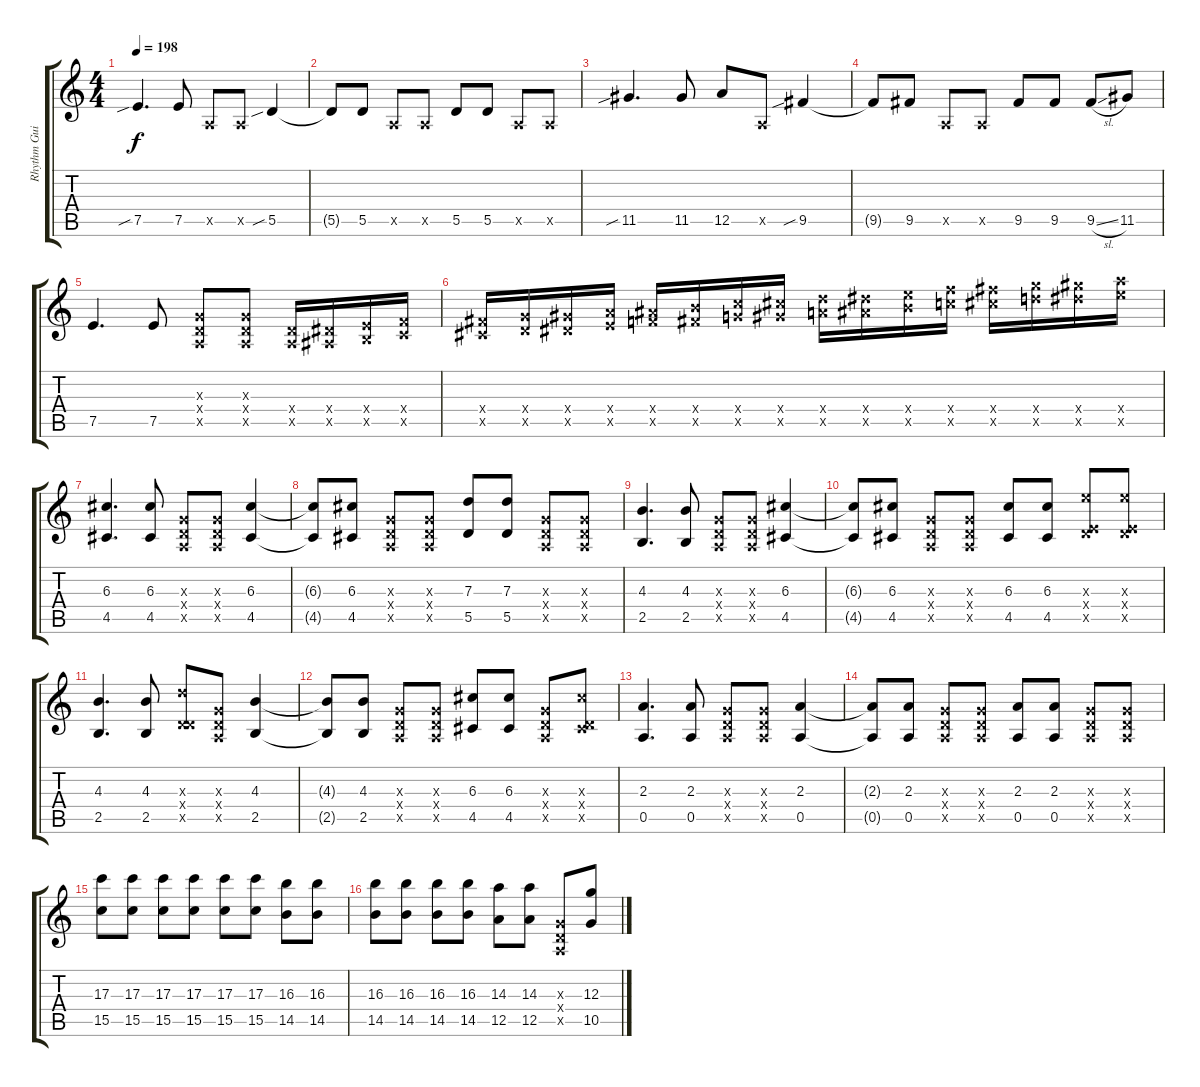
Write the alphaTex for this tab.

\track ("Rhythm Guitar R" "Rhythm Gui") {instrument distortionguitar}
\staff {score tabs}
\tuning (E4 B3 G3 D3 A2 D2) {hide}
\ts (4 4)
\tempo 198
\clef g2
\ks c
7.5{sib}.4{d dy f} 7.5.8 0.5{x}.8 0.5{x}.8 5.5{sib}.4 |
5.5{t}.8 5.5.8 0.5{x}.8 0.5{x}.8 5.5.8 5.5.8 0.5{x}.8 0.5{x}.8 |
11.5{sib}.4{d} 11.5.8 12.5.8 0.5{x}.8 9.5{sib}.4 |
9.5{t}.8 9.5.8 0.5{x}.8 0.5{x}.8 9.5.8 9.5.8 9.5{sl}.8 11.5.8 |
7.5.4{d} 7.5.8 (0.3{x} 0.4{x} 0.5{x}).8 (0.3{x} 0.4{x} 0.5{x}).8 (0.4{x} 0.5{x}).16 (1.4{x} 1.5{x}).16 (2.4{x} 2.5{x}).16 (3.4{x} 3.5{x}).16 |
(4.4{x} 4.5{x}).16 (5.4{x} 5.5{x}).16 (6.4{x} 6.5{x}).16 (7.4{x} 7.5{x}).16 (8.4{x} 8.5{x}).16 (9.4{x} 9.5{x}).16 (10.4{x} 10.5{x}).16 (11.4{x} 11.5{x}).16 (12.4{x} 12.5{x}).16 (13.4{x} 13.5{x}).16 (14.4{x} 14.5{x}).16 (15.4{x} 15.5{x}).16 (16.4{x} 16.5{x}).16 (17.4{x} 17.5{x}).16 (18.4{x} 18.5{x}).16 (19.4{x} 19.5{x}).16 |
(6.3 4.5).4{d} (6.3 4.5).8 (0.3{x} 0.4{x} 0.5{x}).8 (0.3{x} 0.4{x} 0.5{x}).8 (6.3 4.5).4 |
(6.3{t} 4.5{t}).8 (6.3 4.5).8 (0.3{x} 0.4{x} 0.5{x}).8 (0.3{x} 0.4{x} 0.5{x}).8 (7.3 5.5).8 (7.3 5.5).8 (0.3{x} 0.4{x} 0.5{x}).8 (0.3{x} 0.4{x} 0.5{x}).8 |
(4.3 2.5).4{d} (4.3 2.5).8 (0.3{x} 0.4{x} 0.5{x}).8 (0.3{x} 0.4{x} 0.5{x}).8 (6.3 4.5).4 |
(6.3{t} 4.5{t}).8 (6.3 4.5).8 (0.3{x} 0.4{x} 0.5{x}).8 (0.3{x} 0.4{x} 0.5{x}).8 (6.3 4.5).8 (6.3 4.5).8 (9.3{x} 0.4{x} 7.5{x}).8 (9.3{x} 0.4{x} 7.5{x}).8 |
(4.3 2.5).4{d} (4.3 2.5).8 (7.3{x} 0.4{x} 5.5{x}).8 (0.3{x} 0.4{x} 0.5{x}).8 (4.3 2.5).4 |
(4.3{t} 2.5{t}).8 (4.3 2.5).8 (0.3{x} 0.4{x} 0.5{x}).8 (0.3{x} 0.4{x} 0.5{x}).8 (6.3 4.5).8 (6.3 4.5).8 (0.3{x} 0.4{x} 0.5{x}).8 (6.3{x} 0.4{x} 4.5{x}).8 |
(2.3 0.5).4{d} (2.3 0.5).8 (0.3{x} 0.4{x} 0.5{x}).8 (0.3{x} 0.4{x} 0.5{x}).8 (2.3 0.5).4 |
(2.3{t} 0.5{t}).8 (2.3 0.5).8 (0.3{x} 0.4{x} 0.5{x}).8 (0.3{x} 0.4{x} 0.5{x}).8 (2.3 0.5).8 (2.3 0.5).8 (0.3{x} 0.4{x} 0.5{x}).8 (0.3{x} 0.4{x} 0.5{x}).8 |
(17.3 15.5).8 (17.3 15.5).8 (17.3 15.5).8 (17.3 15.5).8 (17.3 15.5).8 (17.3 15.5).8 (16.3 14.5).8 (16.3 14.5).8 |
(16.3 14.5).8 (16.3 14.5).8 (16.3 14.5).8 (16.3 14.5).8 (14.3 12.5).8 (14.3 12.5).8 (0.3{x} 0.4{x} 0.5{x}).8 (12.3 10.5).8
